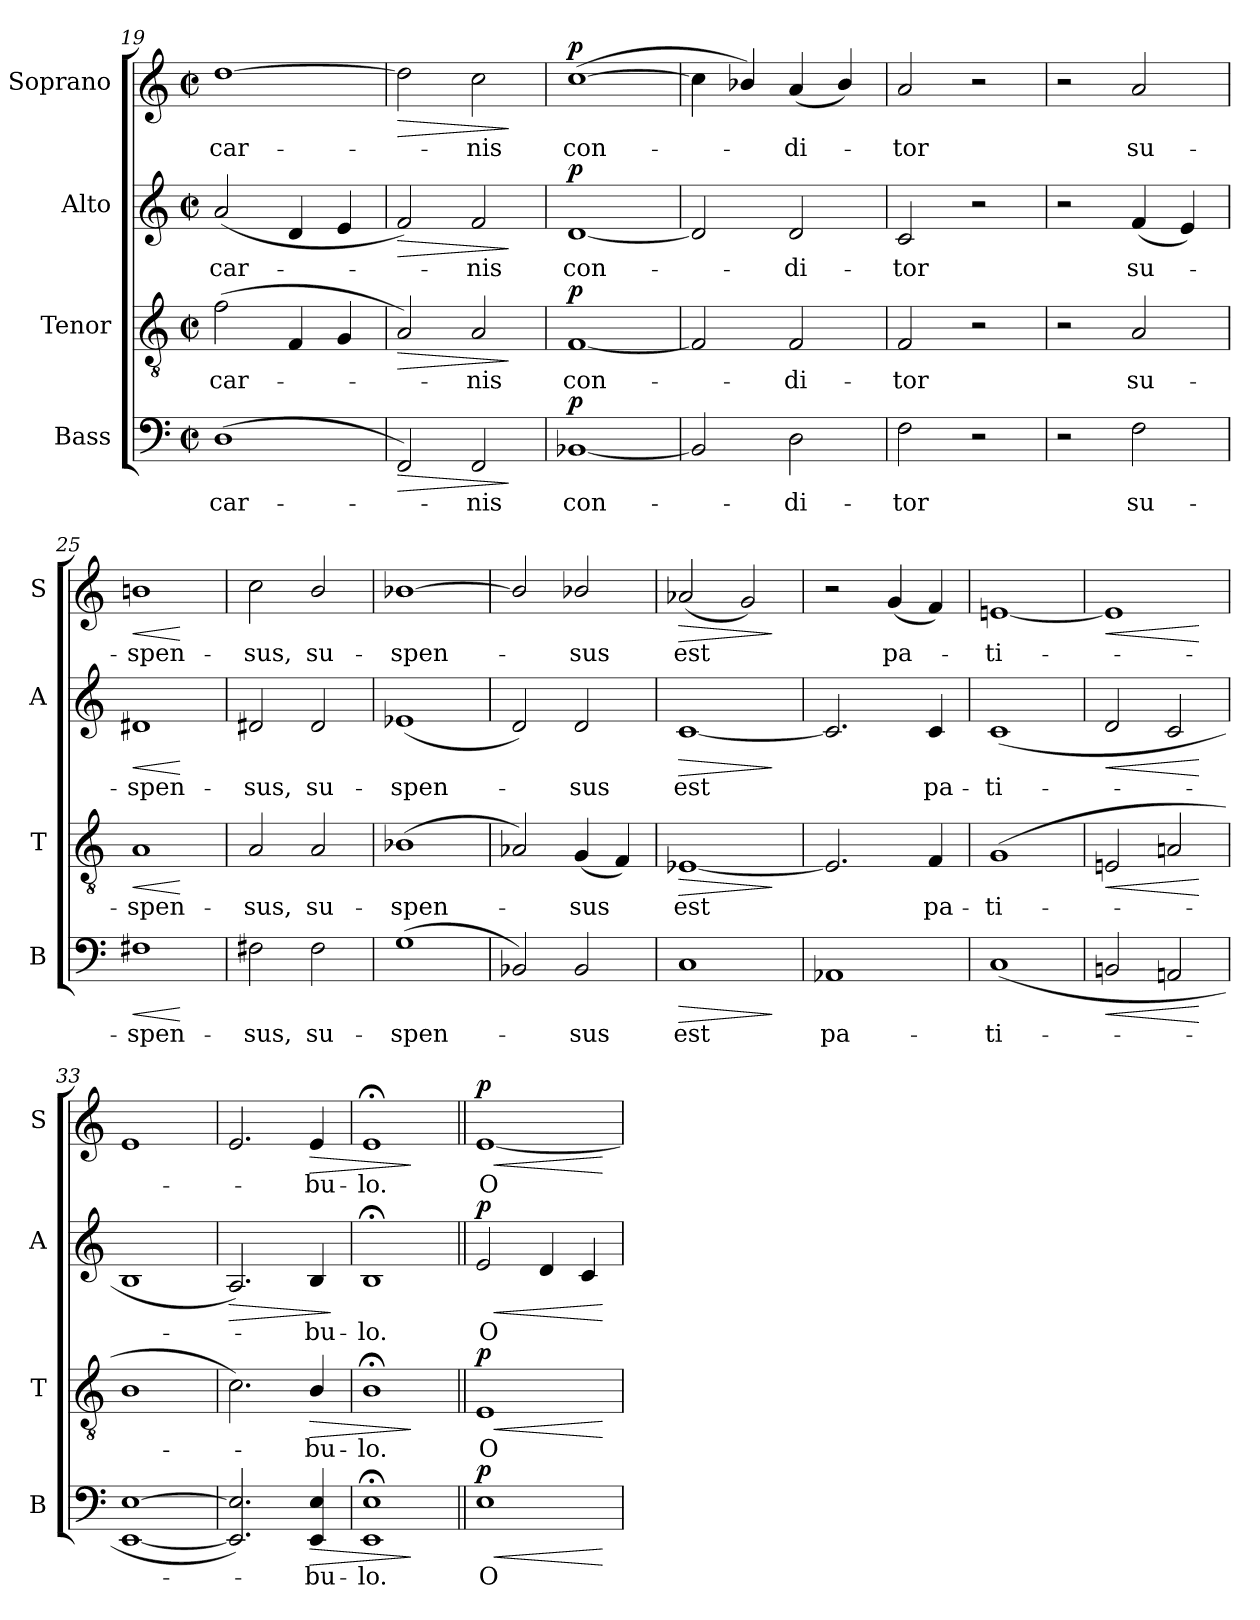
**kern	**text	**dynam	**kern	**text	**dynam	**kern	**text	**dynam	**kern	**text	**dynam
*part4	*part4	*part4	*part3	*part3	*part3	*part2	*part2	*part2	*part1	*part1	*part1
*staff4	*staff4	*staff4	*staff3	*staff3	*staff3	*staff2	*staff2	*staff2	*staff1	*staff1	*staff1
*I"Bass	*	*	*I"Tenor	*	*	*I"Alto	*	*	*I"Soprano	*	*
*I'B	*	*	*I'T	*	*	*I'A	*	*	*I'S	*	*
*clefF4	*	*	*clefGv2	*	*	*clefG2	*	*	*clefG2	*	*
*k[]	*	*	*k[]	*	*	*k[]	*	*	*k[]	*	*
*M2/2	*	*	*M2/2	*	*	*M2/2	*	*	*M2/2	*	*
*met(c|)	*	*	*met(c|)	*	*	*met(c|)	*	*	*met(c|)	*	*
=19	=19	=19	=19	=19	=19	=19	=19	=19	=19	=19	=19
!	!LO:LY:b	!	!	!LO:LY:b	!	!	!LO:LY:b	!	!	!LO:LY:b	!
(<1D	car-	.	(>2f\	car-	.	(<2a/	car-	.	[1dd	car-	.
.	.	.	4F/	.	.	4d/	.	.	.	.	.
.	.	.	4G/	.	.	4e/	.	.	.	.	.
=20	=20	=20	=20	=20	=20	=20	=20	=20	=20	=20	=20
!	!	!LO:HP:b	!	!	!LO:HP:b	!	!	!LO:HP:b	!	!	!LO:HP:b
2FF/)	.	>	2A/)	.	>	2f/)	.	>	2dd\]	.	>
!	!LO:LY:b	!	!	!LO:LY:b	!	!	!LO:LY:b	!	!	!LO:LY:b	!
2FF/	nis	.	2A/	nis	.	2f/	nis	.	2cc\	nis	.
.	.	]	.	.	]	.	.	]	.	.	]
=21	=21	=21	=21	=21	=21	=21	=21	=21	=21	=21	=21
!	!LO:LY:b	!LO:DY:b	!	!LO:LY:b	!LO:DY:b	!	!LO:LY:b	!LO:DY:b	!	!LO:LY:b	!LO:DY:b
[1BB-X	con-	p	[1F	con-	p	[1d	con-	p	(>[1cc	con-	p
=22	=22	=22	=22	=22	=22	=22	=22	=22	=22	=22	=22
2BB-/]	.	.	2F/]	.	.	2d/]	.	.	4cc\]	.	.
.	.	.	.	.	.	.	.	.	4b-X/)	.	.
!	!LO:LY:b	!	!	!LO:LY:b	!	!	!LO:LY:b	!	!	!LO:LY:b	!
2D\	di-	.	2F/	di-	.	2d/	di-	.	(<4a/	di-	.
.	.	.	.	.	.	.	.	.	4b-/)	.	.
!!LO:PB:g=z
=23	=23	=23	=23	=23	=23	=23	=23	=23	=23	=23	=23
!	!LO:LY:b	!	!	!LO:LY:b	!	!	!LO:LY:b	!	!	!LO:LY:b	!
2F\	-tor	.	2F/	-tor	.	2c/	-tor	.	2a/	tor	.
2r	.	.	2r	.	.	2r	.	.	2r	.	.
=24	=24	=24	=24	=24	=24	=24	=24	=24	=24	=24	=24
2r	.	.	2r	.	.	2r	.	.	2r	.	.
!	!LO:LY:b	!	!	!LO:LY:b	!	!	!LO:LY:b	!	!	!LO:LY:b	!
2F\	su-	.	2A/	su-	.	(<4f/	su-	.	2a/	su-	.
.	.	.	.	.	.	4e/)	.	.	.	.	.
=25	=25	=25	=25	=25	=25	=25	=25	=25	=25	=25	=25
!	!LO:LY:b	!LO:HP:b	!	!LO:LY:b	!LO:HP:b	!	!LO:LY:b	!LO:HP:b	!	!LO:LY:b	!LO:HP:b
1F#X	-spen-	<	1A	-spen-	<	1d#X	spen-	<	1bni	-spen-	<
.	.	[	.	.	[	.	.	[	.	.	[
=26	=26	=26	=26	=26	=26	=26	=26	=26	=26	=26	=26
!	!LO:LY:b	!	!	!LO:LY:b	!	!	!LO:LY:b	!	!	!LO:LY:b	!
2F#X\	-sus,	.	2A/	-sus,	.	2d#X/	-sus,	.	2cc\	-sus,	.
!	!LO:LY:b	!	!	!LO:LY:b	!	!	!LO:LY:b	!	!	!LO:LY:b	!
2F#\	su-	.	2A/	su-	.	2d#/	su-	.	2b/	su-	.
=27	=27	=27	=27	=27	=27	=27	=27	=27	=27	=27	=27
!	!LO:LY:b	!	!	!LO:LY:b	!	!	!LO:LY:b	!	!	!LO:LY:b	!
(<1G	-spen-	.	(<1B-X	-spen-	.	(<1e-X	-spen-	.	[1b-X	-spen-	.
=28	=28	=28	=28	=28	=28	=28	=28	=28	=28	=28	=28
2BB-X/)	.	.	2A-X/)	.	.	2d/)	.	.	2b-/]	.	.
!	!LO:LY:b	!	!	!LO:LY:b	!	!	!LO:LY:b	!	!	!LO:LY:b	!
2BB-/	sus	.	(<4G/	sus	.	2d/	sus	.	2b-i/	sus	.
.	.	.	4F/)	.	.	.	.	.	.	.	.
=29	=29	=29	=29	=29	=29	=29	=29	=29	=29	=29	=29
!	!LO:LY:b	!LO:HP:b	!	!LO:LY:b	!LO:HP:b	!	!LO:LY:b	!LO:HP:b	!	!LO:LY:b	!LO:HP:b
1C	est	>	[1E-X	est	>	[1c	est	>	(<2a-X/	est	>
.	.	.	.	.	.	.	.	.	2g/)	.	.
.	.	]	.	.	]	.	.	]	.	.	]
=30	=30	=30	=30	=30	=30	=30	=30	=30	=30	=30	=30
!	!LO:LY:b	!	!	!	!	!	!	!	!	!	!
1AA-X	pa-	.	2.E-/]	.	.	2.c/]	.	.	2r	.	.
!	!	!	!	!	!	!	!	!	!	!LO:LY:b	!
.	.	.	.	.	.	.	.	.	(<4g/	pa-	.
!	!	!	!	!LO:LY:b	!	!	!LO:LY:b	!	!	!	!
.	.	.	4F/	pa-	.	4c/	pa-	.	4f/)	.	.
=31	=31	=31	=31	=31	=31	=31	=31	=31	=31	=31	=31
!	!LO:LY:b	!	!	!LO:LY:b	!	!	!LO:LY:b	!	!	!LO:LY:b	!
(<1C	-ti-	.	(<1G	-ti-	.	(<1c	-ti-	.	[1eni	ti-	.
=32	=32	=32	=32	=32	=32	=32	=32	=32	=32	=32	=32
!	!	!LO:HP:b	!	!	!LO:HP:b	!	!	!LO:HP:b	!	!	!LO:HP:b
2BBni/	.	<	2Eni/	.	<	2d/	.	<	1e]	.	<
2AAni/	.	.	2Ani/	.	.	2c/	.	.	.	.	.
.	.	[	.	.	[	.	.	[	.	.	[
=33	=33	=33	=33	=33	=33	=33	=33	=33	=33	=33	=33
[1EE [1E	.	.	1B	.	.	1B	.	.	1e	.	.
=34	=34	=34	=34	=34	=34	=34	=34	=34	=34	=34	=34
!	!	!	!	!	!	!	!	!LO:HP:b	!	!	!
2.EE/] 2.E/])	.	.	2.c\)	.	.	2.A/)	.	>	2.e/	.	.
!	!LO:LY:b	!LO:HP:b	!	!LO:LY:b	!LO:HP:b	!	!LO:LY:b	!	!	!LO:LY:b	!LO:HP:b
4EE/ 4E/	bu-	>	4B/	bu-	>	4B/	bu-	.	4e/	bu-	>
.	.	.	.	.	.	.	.	]	.	.	.
=35	=35	=35	=35	=35	=35	=35	=35	=35	=35	=35	=35
!	!LO:LY:b	!	!	!LO:LY:b	!	!	!LO:LY:b	!	!	!LO:LY:b	!
1EE;< 1E;<	-lo.	.	1B;<	-lo.	.	1B;<	-lo.	.	1e;<	-lo.	.
.	.	]	.	.	]	.	.	.	.	.	]
!!LO:LB:g=z
=36||	=36||	=36||	=36||	=36||	=36||	=36||	=36||	=36||	=36||	=36||	=36||
!	!LO:LY:b	!LO:HP:b	!	!LO:LY:b	!LO:HP:b	!	!LO:LY:b	!LO:HP:b	!	!LO:LY:b	!LO:HP:b
!	!	!LO:DY:n=1:b	!	!	!LO:DY:n=1:b	!	!	!LO:DY:n=1:b	!	!	!LO:DY:n=1:b
1E	O	< p	1E	O	< p	2e/	O	< p	[1e	O	< p
.	.	.	.	.	.	4d/	.	.	.	.	.
.	.	.	.	.	.	4c/	.	.	.	.	.
.	.	[	.	.	[	.	.	[	.	.	[
=	=	=	=	=	=	=	=	=	=	=	=
*-	*-	*-	*-	*-	*-	*-	*-	*-	*-	*-	*-
